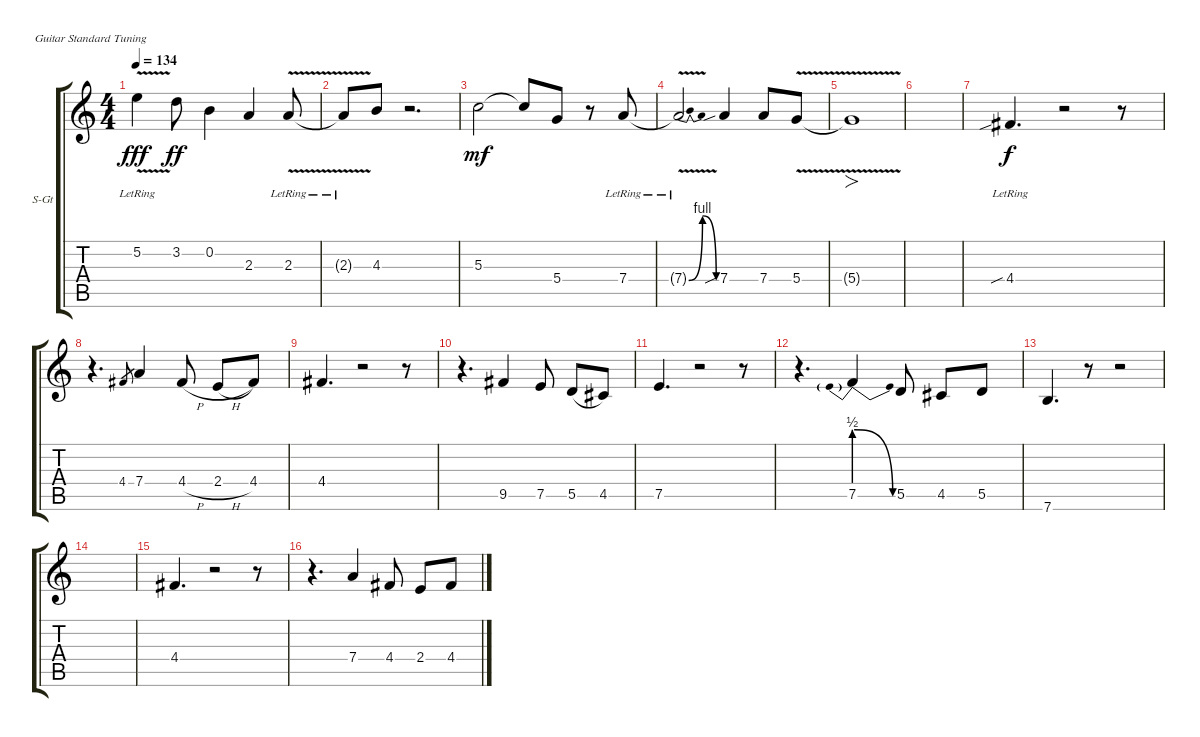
\defaultSystemsLayout 4
\bracketExtendMode groupsimilarinstruments
\firstSystemTrackNameOrientation horizontal
\otherSystemsTrackNameOrientation horizontal
\track ("Вокал" "S-Gt") {instrument acousticguitarsteel}
\staff {score tabs}
\tuning (E4 B3 G3 D3 A2 E2)
\ts (4 4)
\tempo 134
\clef g2
\scale
0.333333
\ks c
5.2{v lr t}.4{dy fff} 3.2.8{dy ff} 0.2.4 2.3.4 2.3{v lr}.8 |
\scale
0.333333 2.3{v lr t}.8 4.3.8 r.2{d} |
\scale
0.333333 5.3.2{dy mf} 5.3{t}.8 5.4.8 r.8 7.4{lr}.8 |
\scale
0.333333 7.4{be (bendrelease 0 0 10.2 4 20.4 4 30 0) v lr t}.2 7.4{sib}.4 7.4.8 5.4{v}.8 |
\scale
0.333333 5.4{v t}.1{fo} |
\scale
0.333333 |
\scale
0.333333 4.4{sib lr}.4{d dy f} r.2 r.8 |
\scale
0.333333 r.4{d} 4.4.8{gr} 7.4.4 4.4{h}.8 2.4{h}.8{legatoorigin} 4.4.8 |
\scale
0.333333 4.4.4{d} r.2 r.8 |
\scale
0.333333 r.4{d} 9.5.4 7.5.8 5.5.8{legatoorigin} 4.5.8 |
\scale
0.333333 7.5.4{d} r.2 r.8 |
\scale
0.333333 r.4{d} 7.5{be (prebendrelease 0 2 15 0)}.4 5.5.8 4.5.8 5.5.8 |
\scale
0.333333 7.6.4{d} r.8 r.2 |
\scale
0.333333 |
\scale
0.333333 4.4.4{d} r.2 r.8 |
\scale
0.333333 r.4{d} 7.4.4 4.4.8 2.4.8 4.4.8
